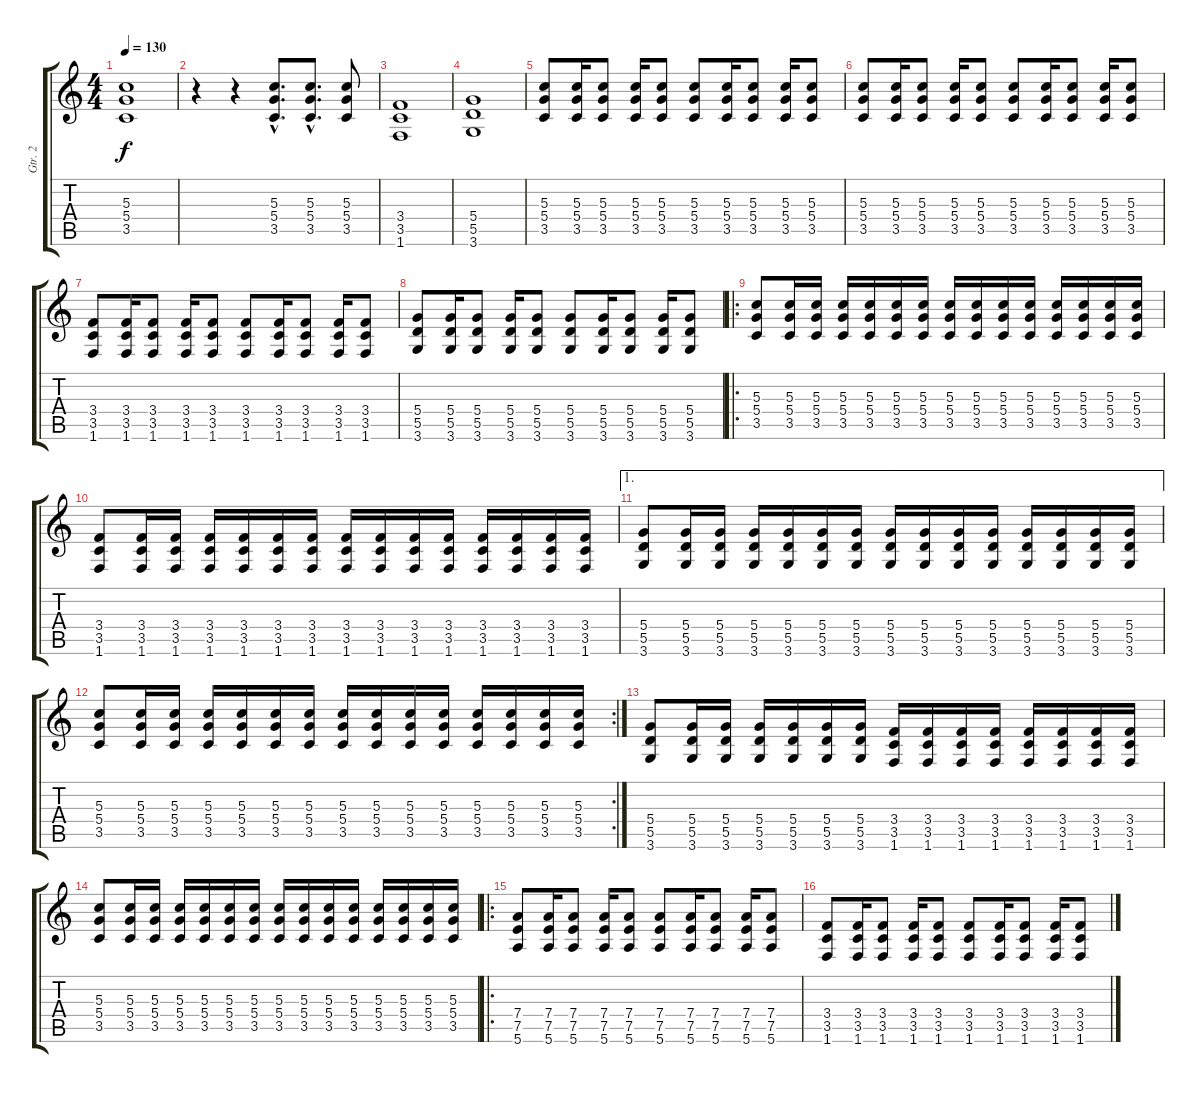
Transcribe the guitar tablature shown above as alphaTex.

\track ("Gtr. 2" "Gtr. 2") {instrument overdrivenguitar}
\staff {score tabs}
\tuning (E4 B3 G3 D3 A2 E2) {hide}
\ts (4 4)
\tempo 130
\clef g2
\ks c
(5.3 5.4 3.5).1{dy f instrument overdrivenguitar} |
r.4 r.4 (5.3{hac} 5.4{hac} 3.5{hac}).8{d} (5.3{hac} 5.4{hac} 3.5{hac}).8{d} (5.3 5.4 3.5).8 |
(3.4 3.5 1.6).1 |
(5.4 5.5 3.6).1 |
(5.3 5.4 3.5).8 (5.3 5.4 3.5).16 (5.3 5.4 3.5).8 (5.3 5.4 3.5).16 (5.3 5.4 3.5).8 (5.3 5.4 3.5).8 (5.3 5.4 3.5).16 (5.3 5.4 3.5).8 (5.3 5.4 3.5).16 (5.3 5.4 3.5).8 |
(5.3 5.4 3.5).8 (5.3 5.4 3.5).16 (5.3 5.4 3.5).8 (5.3 5.4 3.5).16 (5.3 5.4 3.5).8 (5.3 5.4 3.5).8 (5.3 5.4 3.5).16 (5.3 5.4 3.5).8 (5.3 5.4 3.5).16 (5.3 5.4 3.5).8 |
(3.4 3.5 1.6).8 (3.4 3.5 1.6).16 (3.4 3.5 1.6).8 (3.4 3.5 1.6).16 (3.4 3.5 1.6).8 (3.4 3.5 1.6).8 (3.4 3.5 1.6).16 (3.4 3.5 1.6).8 (3.4 3.5 1.6).16 (3.4 3.5 1.6).8 |
(5.4 5.5 3.6).8 (5.4 5.5 3.6).16 (5.4 5.5 3.6).8 (5.4 5.5 3.6).16 (5.4 5.5 3.6).8 (5.4 5.5 3.6).8 (5.4 5.5 3.6).16 (5.4 5.5 3.6).8 (5.4 5.5 3.6).16 (5.4 5.5 3.6).8 |
\ro
(5.3 5.4 3.5).8 (5.3 5.4 3.5).16 (5.3 5.4 3.5).16 (5.3 5.4 3.5).16 (5.3 5.4 3.5).16 (5.3 5.4 3.5).16 (5.3 5.4 3.5).16 (5.3 5.4 3.5).16 (5.3 5.4 3.5).16 (5.3 5.4 3.5).16 (5.3 5.4 3.5).16 (5.3 5.4 3.5).16 (5.3 5.4 3.5).16 (5.3 5.4 3.5).16 (5.3 5.4 3.5).16 |
(3.4 3.5 1.6).8 (3.4 3.5 1.6).16 (3.4 3.5 1.6).16 (3.4 3.5 1.6).16 (3.4 3.5 1.6).16 (3.4 3.5 1.6).16 (3.4 3.5 1.6).16 (3.4 3.5 1.6).16 (3.4 3.5 1.6).16 (3.4 3.5 1.6).16 (3.4 3.5 1.6).16 (3.4 3.5 1.6).16 (3.4 3.5 1.6).16 (3.4 3.5 1.6).16 (3.4 3.5 1.6).16 |
\ae 1
(5.4 5.5 3.6).8 (5.4 5.5 3.6).16 (5.4 5.5 3.6).16 (5.4 5.5 3.6).16 (5.4 5.5 3.6).16 (5.4 5.5 3.6).16 (5.4 5.5 3.6).16 (5.4 5.5 3.6).16 (5.4 5.5 3.6).16 (5.4 5.5 3.6).16 (5.4 5.5 3.6).16 (5.4 5.5 3.6).16 (5.4 5.5 3.6).16 (5.4 5.5 3.6).16 (5.4 5.5 3.6).16 |
\rc 2
(5.3 5.4 3.5).8 (5.3 5.4 3.5).16 (5.3 5.4 3.5).16 (5.3 5.4 3.5).16 (5.3 5.4 3.5).16 (5.3 5.4 3.5).16 (5.3 5.4 3.5).16 (5.3 5.4 3.5).16 (5.3 5.4 3.5).16 (5.3 5.4 3.5).16 (5.3 5.4 3.5).16 (5.3 5.4 3.5).16 (5.3 5.4 3.5).16 (5.3 5.4 3.5).16 (5.3 5.4 3.5).16 |
(5.4 5.5 3.6).8 (5.4 5.5 3.6).16 (5.4 5.5 3.6).16 (5.4 5.5 3.6).16 (5.4 5.5 3.6).16 (5.4 5.5 3.6).16 (5.4 5.5 3.6).16 (3.4 3.5 1.6).16 (3.4 3.5 1.6).16 (3.4 3.5 1.6).16 (3.4 3.5 1.6).16 (3.4 3.5 1.6).16 (3.4 3.5 1.6).16 (3.4 3.5 1.6).16 (3.4 3.5 1.6).16 |
(5.3 5.4 3.5).8 (5.3 5.4 3.5).16 (5.3 5.4 3.5).16 (5.3 5.4 3.5).16 (5.3 5.4 3.5).16 (5.3 5.4 3.5).16 (5.3 5.4 3.5).16 (5.3 5.4 3.5).16 (5.3 5.4 3.5).16 (5.3 5.4 3.5).16 (5.3 5.4 3.5).16 (5.3 5.4 3.5).16 (5.3 5.4 3.5).16 (5.3 5.4 3.5).16 (5.3 5.4 3.5).16 |
\ro
(7.4 7.5 5.6).8 (7.4 7.5 5.6).16 (7.4 7.5 5.6).8 (7.4 7.5 5.6).16 (7.4 7.5 5.6).8 (7.4 7.5 5.6).8 (7.4 7.5 5.6).16 (7.4 7.5 5.6).8 (7.4 7.5 5.6).16 (7.4 7.5 5.6).8 |
(3.4 3.5 1.6).8 (3.4 3.5 1.6).16 (3.4 3.5 1.6).8 (3.4 3.5 1.6).16 (3.4 3.5 1.6).8 (3.4 3.5 1.6).8 (3.4 3.5 1.6).16 (3.4 3.5 1.6).8 (3.4 3.5 1.6).16 (3.4 3.5 1.6).8
